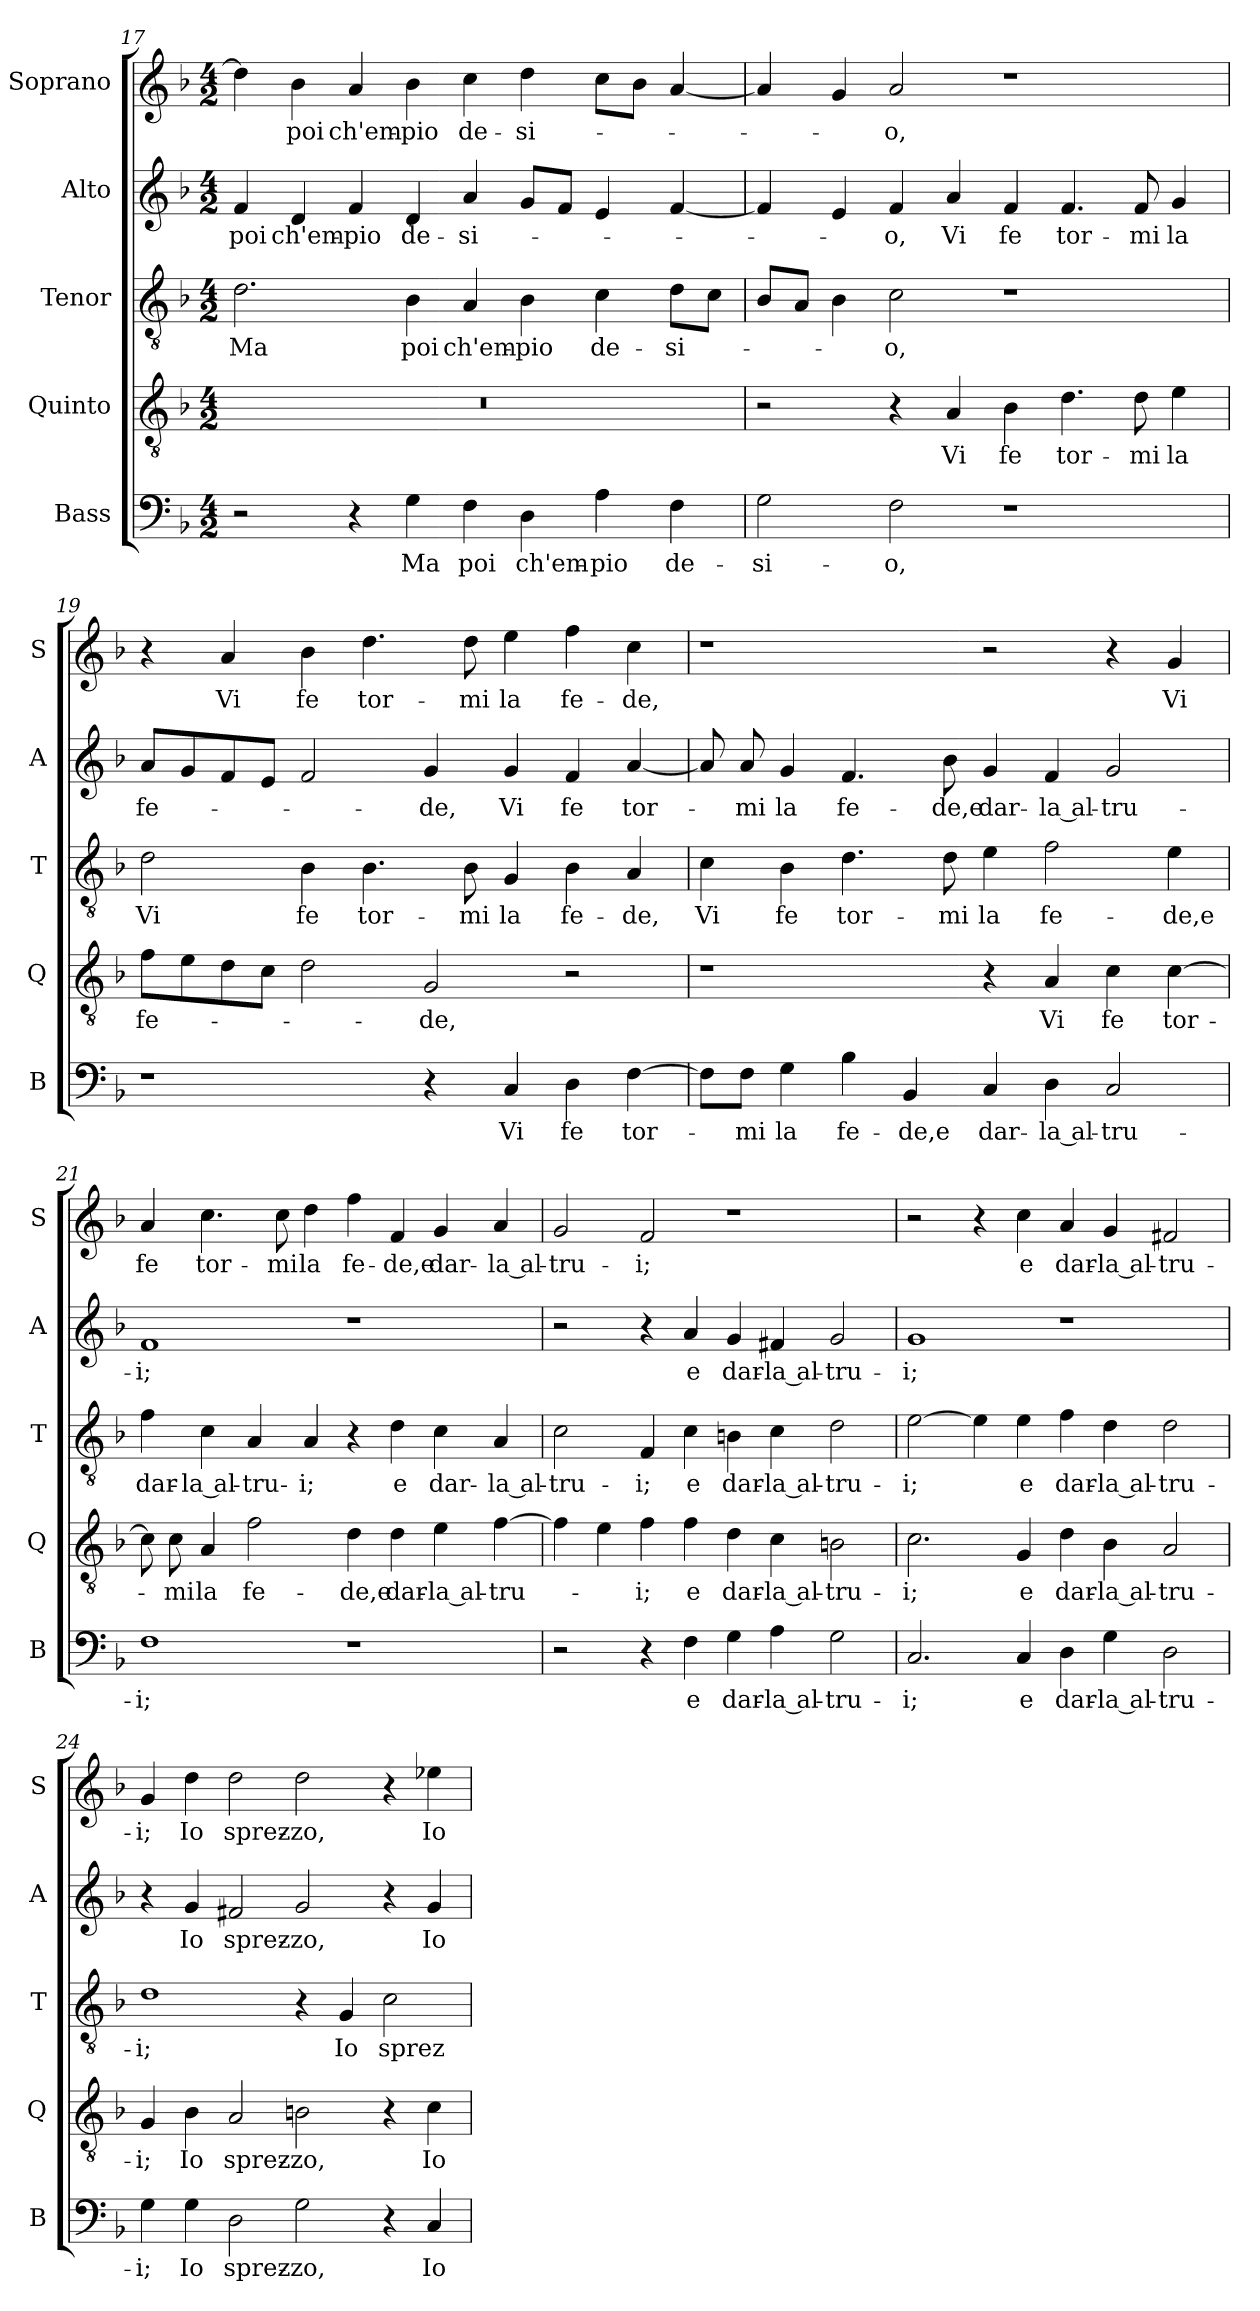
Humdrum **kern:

**kern	**text	**kern	**text	**kern	**text	**kern	**text	**kern	**text
*part5	*part5	*part4	*part4	*part3	*part3	*part2	*part2	*part1	*part1
*staff5	*staff5	*staff4	*staff4	*staff3	*staff3	*staff2	*staff2	*staff1	*staff1
*I"Bass	*	*I"Quinto	*	*I"Tenor	*	*I"Alto	*	*I"Soprano	*
*I'B	*	*I'Q	*	*I'T	*	*I'A	*	*I'S	*
*clefF4	*	*clefGv2	*	*clefGv2	*	*clefG2	*	*clefG2	*
*k[b-]	*	*k[b-]	*	*k[b-]	*	*k[b-]	*	*k[b-]	*
*F:	*	*F:	*	*F:	*	*F:	*	*F:	*
*M4/2	*	*M4/2	*	*M4/2	*	*M4/2	*	*M4/2	*
=17	=17	=17	=17	=17	=17	=17	=17	=17	=17
!	!	!	!	!	!LO:LY:b	!	!LO:LY:b	!	!
2r	.	0r	.	2.d\	Ma	4f/	poi	4dd\]	.
!	!	!	!	!	!	!	!LO:LY:b	!	!LO:LY:b
.	.	.	.	.	.	4d/	ch'em-	4b-\	poi
!	!	!	!	!	!	!	!LO:LY:b	!	!LO:LY:b
4r	.	.	.	.	.	4f/	-pio	4a/	ch'em-
!	!LO:LY:b	!	!	!	!LO:LY:b	!	!LO:LY:b	!	!LO:LY:b
4G\	Ma	.	.	4B-\	poi	4d/	de-	4b-\	-pio
!	!LO:LY:b	!	!	!	!LO:LY:b	!	!LO:LY:b	!	!LO:LY:b
4F\	poi	.	.	4A/	ch'em-	4a/	-si-	4cc\	de-
!	!LO:LY:b	!	!	!	!LO:LY:b	!	!	!	!LO:LY:b
4D\	ch'em-	.	.	4B-\	-pio	8g/L	.	4dd\	-si-
.	.	.	.	.	.	8f/J	.	.	.
!	!LO:LY:b	!	!	!	!LO:LY:b	!	!	!	!
4A\	-pio	.	.	4c\	de-	4e/	.	8cc\L	.
.	.	.	.	.	.	.	.	8b-\J	.
!	!LO:LY:b	!	!	!	!LO:LY:b	!	!	!	!
4F\	de-	.	.	8d\L	-si-	[4f/	.	[4a/	.
.	.	.	.	8c\J	.	.	.	.	.
=18	=18	=18	=18	=18	=18	=18	=18	=18	=18
!	!LO:LY:b	!	!	!	!	!	!	!	!
2G\	-si-	2r	.	8B-/L	.	4f/]	.	4a/]	.
.	.	.	.	8A/J	.	.	.	.	.
.	.	.	.	4B-\	.	4e/	.	4g/	.
!	!LO:LY:b	!	!	!	!LO:LY:b	!	!LO:LY:b	!	!LO:LY:b
2F\	-o,	4r	.	2c\	-o,	4f/	-o,	2a/	-o,
!	!	!	!LO:LY:b	!	!	!	!LO:LY:b	!	!
.	.	4A/	Vi	.	.	4a/	Vi	.	.
!	!	!	!LO:LY:b	!	!	!	!LO:LY:b	!	!
1r	.	4B-\	fe	1r	.	4f/	fe	1r	.
!	!	!	!LO:LY:b	!	!	!	!LO:LY:b	!	!
.	.	4.d\	tor-	.	.	4.f/	tor-	.	.
!	!	!	!LO:LY:b	!	!	!	!LO:LY:b	!	!
.	.	8d\	-mi	.	.	8f/	-mi	.	.
!	!	!	!LO:LY:b	!	!	!	!LO:LY:b	!	!
.	.	4e\	la	.	.	4g/	la	.	.
!!LO:PB:g=z
=19	=19	=19	=19	=19	=19	=19	=19	=19	=19
!	!	!	!LO:LY:b	!	!LO:LY:b	!	!LO:LY:b	!	!
1r	.	8f\L	fe-	2d\	Vi	8a/L	fe-	4r	.
.	.	8e\	.	.	.	8g/	.	.	.
!	!	!	!	!	!	!	!	!	!LO:LY:b
.	.	8d\	.	.	.	8f/	.	4a/	Vi
.	.	8c\J	.	.	.	8e/J	.	.	.
!	!	!	!	!	!LO:LY:b	!	!	!	!LO:LY:b
.	.	2d\	.	4B-\	fe	2f/	.	4b-\	fe
!	!	!	!	!	!LO:LY:b	!	!	!	!LO:LY:b
.	.	.	.	4.B-\	tor-	.	.	4.dd\	tor-
!	!	!	!LO:LY:b	!	!	!	!LO:LY:b	!	!
4r	.	2G/	-de,	.	.	4g/	-de,	.	.
!	!	!	!	!	!LO:LY:b	!	!	!	!LO:LY:b
.	.	.	.	8B-\	-mi	.	.	8dd\	-mi
!	!LO:LY:b	!	!	!	!LO:LY:b	!	!LO:LY:b	!	!LO:LY:b
4C/	Vi	.	.	4G/	la	4g/	Vi	4ee\	la
!	!LO:LY:b	!	!	!	!LO:LY:b	!	!LO:LY:b	!	!LO:LY:b
4D\	fe	2r	.	4B-\	fe-	4f/	fe	4ff\	fe-
!	!LO:LY:b	!	!	!	!LO:LY:b	!	!LO:LY:b	!	!LO:LY:b
[4F\	tor-	.	.	4A/	-de,	[4a/	tor-	4cc\	-de,
=20	=20	=20	=20	=20	=20	=20	=20	=20	=20
!	!	!	!	!	!LO:LY:b	!	!	!	!
8F\L]	.	1r	.	4c\	Vi	8a/]	.	1r	.
!	!LO:LY:b	!	!	!	!	!	!LO:LY:b	!	!
8F\J	-mi	.	.	.	.	8a/	-mi	.	.
!	!LO:LY:b	!	!	!	!LO:LY:b	!	!LO:LY:b	!	!
4G\	la	.	.	4B-\	fe	4g/	la	.	.
!	!LO:LY:b	!	!	!	!LO:LY:b	!	!LO:LY:b	!	!
4B-\	fe-	.	.	4.d\	tor-	4.f/	fe-	.	.
!	!LO:LY:b	!	!	!	!	!	!	!	!
4BB-/	-de,e	.	.	.	.	.	.	.	.
!	!	!	!	!	!LO:LY:b	!	!LO:LY:b	!	!
.	.	.	.	8d\	-mi	8b-\	-de,e	.	.
!	!LO:LY:b	!	!	!	!LO:LY:b	!	!LO:LY:b	!	!
4C/	dar-	4r	.	4e\	la	4g/	dar-	2r	.
!	!LO:LY:b	!	!LO:LY:b	!	!LO:LY:b	!	!LO:LY:b	!	!
4D\	-la al-	4A/	Vi	2f\	fe-	4f/	-la al-	.	.
!	!LO:LY:b	!	!LO:LY:b	!	!	!	!LO:LY:b	!	!
2C/	-tru-	4c\	fe	.	.	2g/	-tru-	4r	.
!	!	!	!LO:LY:b	!	!LO:LY:b	!	!	!	!LO:LY:b
.	.	[4c\	tor-	4e\	-de,e	.	.	4g/	Vi
=21	=21	=21	=21	=21	=21	=21	=21	=21	=21
!	!LO:LY:b	!	!	!	!LO:LY:b	!	!LO:LY:b	!	!LO:LY:b
1F	-i;	8c\]	.	4f\	dar-	1f	-i;	4a/	fe
!	!	!	!LO:LY:b	!	!	!	!	!	!
.	.	8c\	-mi	.	.	.	.	.	.
!	!	!	!LO:LY:b	!	!LO:LY:b	!	!	!	!LO:LY:b
.	.	4A/	la	4c\	-la al-	.	.	4.cc\	tor-
!	!	!	!LO:LY:b	!	!LO:LY:b	!	!	!	!
.	.	2f\	fe-	4A/	-tru-	.	.	.	.
!	!	!	!	!	!	!	!	!	!LO:LY:b
.	.	.	.	.	.	.	.	8cc\	-mi
!	!	!	!	!	!LO:LY:b	!	!	!	!LO:LY:b
.	.	.	.	4A/	-i;	.	.	4dd\	la
!	!	!	!LO:LY:b	!	!	!	!	!	!LO:LY:b
1r	.	4d\	-de,e	4r	.	1r	.	4ff\	fe-
!	!	!	!LO:LY:b	!	!LO:LY:b	!	!	!	!LO:LY:b
.	.	4d\	dar-	4d\	e	.	.	4f/	-de,e
!	!	!	!LO:LY:b	!	!LO:LY:b	!	!	!	!LO:LY:b
.	.	4e\	-la al-	4c\	dar-	.	.	4g/	dar-
!	!	!	!LO:LY:b	!	!LO:LY:b	!	!	!	!LO:LY:b
.	.	[4f\	-tru-	4A/	-la al-	.	.	4a/	-la al-
!!LO:LB:g=z
=22	=22	=22	=22	=22	=22	=22	=22	=22	=22
!	!	!	!	!	!LO:LY:b	!	!	!	!LO:LY:b
2r	.	4f\]	.	2c\	-tru-	2r	.	2g/	-tru-
.	.	4e\	.	.	.	.	.	.	.
!	!	!	!LO:LY:b	!	!LO:LY:b	!	!	!	!LO:LY:b
4r	.	4f\	-i;	4F/	-i;	4r	.	2f/	-i;
!	!LO:LY:b	!	!LO:LY:b	!	!LO:LY:b	!	!LO:LY:b	!	!
4F\	e	4f\	e	4c\	e	4a/	e	.	.
!	!LO:LY:b	!	!LO:LY:b	!	!LO:LY:b	!	!LO:LY:b	!	!
4G\	dar-	4d\	dar-	4Bn\	dar-	4g/	dar-	1r	.
!	!LO:LY:b	!	!LO:LY:b	!	!LO:LY:b	!	!LO:LY:b	!	!
4A\	-la al-	4c\	-la al-	4c\	-la al-	4f#X/	-la al-	.	.
!	!LO:LY:b	!	!LO:LY:b	!	!LO:LY:b	!	!LO:LY:b	!	!
2G\	-tru-	2Bn\	-tru-	2d\	-tru-	2g/	-tru-	.	.
=23	=23	=23	=23	=23	=23	=23	=23	=23	=23
!	!LO:LY:b	!	!LO:LY:b	!	!LO:LY:b	!	!LO:LY:b	!	!
2.C/	-i;	2.c\	-i;	[2e\	-i;	1g	-i;	2r	.
.	.	.	.	4e\]	.	.	.	4r	.
!	!LO:LY:b	!	!LO:LY:b	!	!LO:LY:b	!	!	!	!LO:LY:b
4C/	e	4G/	e	4e\	e	.	.	4cc\	e
!	!LO:LY:b	!	!LO:LY:b	!	!LO:LY:b	!	!	!	!LO:LY:b
4D\	dar-	4d\	dar-	4f\	dar-	1r	.	4a/	dar-
!	!LO:LY:b	!	!LO:LY:b	!	!LO:LY:b	!	!	!	!LO:LY:b
4G\	-la al-	4B-\	-la al-	4d\	-la al-	.	.	4g/	-la al-
!	!LO:LY:b	!	!LO:LY:b	!	!LO:LY:b	!	!	!	!LO:LY:b
2D\	-tru-	2A/	-tru-	2d\	-tru-	.	.	2f#X/	-tru-
=24	=24	=24	=24	=24	=24	=24	=24	=24	=24
!	!LO:LY:b	!	!LO:LY:b	!	!LO:LY:b	!	!	!	!LO:LY:b
4G\	-i;	4G/	-i;	1d	-i;	4r	.	4g/	-i;
!	!LO:LY:b	!	!LO:LY:b	!	!	!	!LO:LY:b	!	!LO:LY:b
4G\	Io	4B-\	Io	.	.	4g/	Io	4dd\	Io
!	!LO:LY:b	!	!LO:LY:b	!	!	!	!LO:LY:b	!	!LO:LY:b
2D\	sprez-	2A/	sprez-	.	.	2f#X/	sprez-	2dd\	sprez-
!	!LO:LY:b	!	!LO:LY:b	!	!	!	!LO:LY:b	!	!LO:LY:b
2G\	-zo,	2Bn\	-zo,	4r	.	2g/	-zo,	2dd\	-zo,
!	!	!	!	!	!LO:LY:b	!	!	!	!
.	.	.	.	4G/	Io	.	.	.	.
!	!	!	!	!	!LO:LY:b	!	!	!	!
4r	.	4r	.	2c\	sprez-	4r	.	4r	.
!	!LO:LY:b	!	!LO:LY:b	!	!	!	!LO:LY:b	!	!LO:LY:b
4C/	Io	4c\	Io	.	.	4g/	Io	4ee-X\	Io
=	=	=	=	=	=	=	=	=	=
*-	*-	*-	*-	*-	*-	*-	*-	*-	*-
